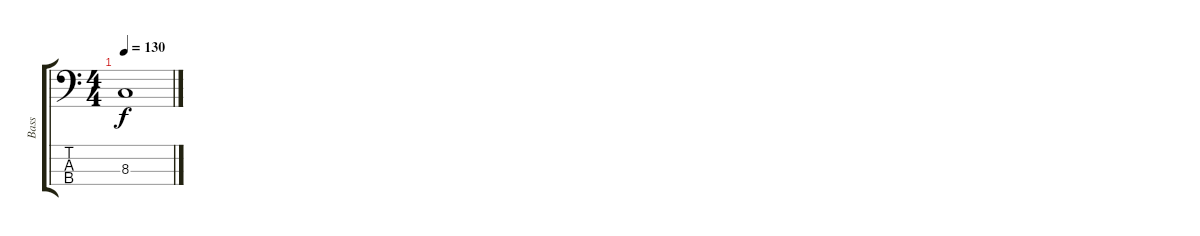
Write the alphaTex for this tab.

\track ("Bass" "Bass") {instrument synthbass2}
\staff {score tabs}
\tuning (D2 A1 E1 A0) {hide}
\ts (4 4)
\tempo 130
\clef f4
\ks c
8.3.1{dy f}
